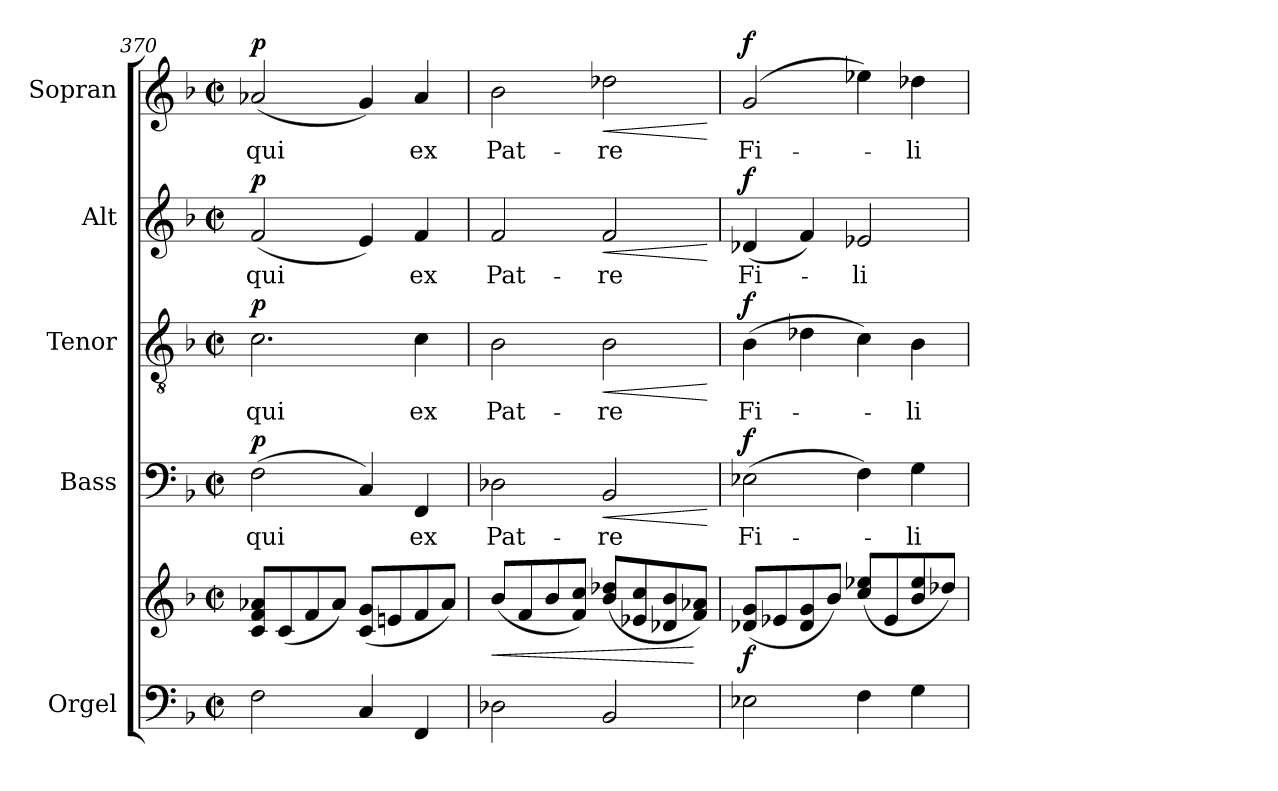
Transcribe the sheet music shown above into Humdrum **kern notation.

**kern	**kern	**dynam	**kern	**text	**dynam	**kern	**text	**dynam	**kern	**text	**dynam	**kern	**text	**dynam
*part5	*part5	*part5	*part4	*part4	*part4	*part3	*part3	*part3	*part2	*part2	*part2	*part1	*part1	*part1
*staff6	*staff5	*staff5/6	*staff4	*staff4	*staff4	*staff3	*staff3	*staff3	*staff2	*staff2	*staff2	*staff1	*staff1	*staff1
*I"Orgel	*	*	*I"Bass	*	*	*I"Tenor	*	*	*I"Alt	*	*	*I"Sopran	*	*
*I'Org.	*	*	*I'B.	*	*	*I'T.	*	*	*I'A.	*	*	*I'S.	*	*
*clefF4	*clefG2	*	*clefF4	*	*	*clefGv2	*	*	*clefG2	*	*	*clefG2	*	*
*k[b-]	*k[b-]	*	*k[b-]	*	*	*k[b-]	*	*	*k[b-]	*	*	*k[b-]	*	*
*F:	*F:	*	*F:	*	*	*F:	*	*	*F:	*	*	*F:	*	*
*M2/2	*M2/2	*	*M2/2	*	*	*M2/2	*	*	*M2/2	*	*	*M2/2	*	*
*met(c|)	*met(c|)	*	*met(c|)	*	*	*met(c|)	*	*	*met(c|)	*	*	*met(c|)	*	*
=370	=370	=370	=370	=370	=370	=370	=370	=370	=370	=370	=370	=370	=370	=370
!	!	!	!	!LO:LY:b	!LO:DY:a	!	!LO:LY:b	!LO:DY:a	!	!LO:LY:b	!LO:DY:a	!	!LO:LY:b	!LO:DY:a
2F\	8c/ 8f/ 8a-X/L	.	(>2F\	qui	p	2.c\	qui	p	(<2f/	qui	p	(<2a-X/	qui	p
.	(<8c/	.	.	.	.	.	.	.	.	.	.	.	.	.
.	8f/	.	.	.	.	.	.	.	.	.	.	.	.	.
.	8a-/J)	.	.	.	.	.	.	.	.	.	.	.	.	.
4C/	(<8c/ 8g/L	.	4C/)	.	.	.	.	.	4e/)	.	.	4g/)	.	.
.	8en/	.	.	.	.	.	.	.	.	.	.	.	.	.
!	!	!	!	!LO:LY:b	!	!	!LO:LY:b	!	!	!LO:LY:b	!	!	!LO:LY:b	!
4FF/	8f/	.	4FF/	ex	.	4c\	ex	.	4f/	ex	.	4a-/	ex	.
.	8a-/J)	.	.	.	.	.	.	.	.	.	.	.	.	.
=371	=371	=371	=371	=371	=371	=371	=371	=371	=371	=371	=371	=371	=371	=371
!	!	!LO:HP:b	!	!LO:LY:b	!	!	!LO:LY:b	!	!	!LO:LY:b	!	!	!LO:LY:b	!
2D-X\	(<8b-/L	<	2D-X\	Pat-	.	2B-\	Pat-	.	2f/	Pat-	.	2b-\	Pat-	.
.	8f/	.	.	.	.	.	.	.	.	.	.	.	.	.
.	8b-/	.	.	.	.	.	.	.	.	.	.	.	.	.
.	8f/ 8cc/J)	.	.	.	.	.	.	.	.	.	.	.	.	.
!	!	!	!	!LO:LY:b	!LO:HP:b	!	!LO:LY:b	!LO:HP:b	!	!LO:LY:b	!LO:HP:b	!	!LO:LY:b	!LO:HP:b
2BB-/	(<8b-/ 8dd-X/L	.	2BB-/	-re	<	2B-\	-re	<	2f/	-re	<	2dd-X\	-re	<
.	8e-X/ 8cc/	.	.	.	.	.	.	.	.	.	.	.	.	.
.	8d-X/ 8b-/	.	.	.	.	.	.	.	.	.	.	.	.	.
.	8f/ 8a-X/J)	[	.	.	.	.	.	.	.	.	.	.	.	.
.	.	.	.	.	[	.	.	[	.	.	[	.	.	[
=372	=372	=372	=372	=372	=372	=372	=372	=372	=372	=372	=372	=372	=372	=372
!	!	!LO:DY:b	!	!LO:LY:b	!LO:DY:a	!	!LO:LY:b	!LO:DY:a	!	!LO:LY:b	!LO:DY:a	!	!LO:LY:b	!LO:DY:a
2E-X\	(<8d-X/ 8g/L	f	(>2E-X\	Fi-	f	(>4B-\	Fi-	f	(<4d-X/	Fi-	f	(2g/	Fi-	f
.	8e-X/	.	.	.	.	.	.	.	.	.	.	.	.	.
.	8d-/ 8g/	.	.	.	.	4d-X\	.	.	4f/)	.	.	.	.	.
.	8b-/J)	.	.	.	.	.	.	.	.	.	.	.	.	.
!	!	!	!	!	!	!	!	!	!	!LO:LY:b	!	!	!	!
4F\	(<8cc/ 8ee-X/L	.	4F\)	.	.	4c\)	.	.	2e-X/	-li-	.	4ee-X\)	.	.
.	8e-/	.	.	.	.	.	.	.	.	.	.	.	.	.
!	!	!	!	!LO:LY:b	!	!	!LO:LY:b	!	!	!	!	!	!LO:LY:b	!
4G\	8b-/ 8ee-/	.	4G\	-li-	.	4B-\	-li-	.	.	.	.	4dd-X\	-li-	.
.	8dd-X/J)	.	.	.	.	.	.	.	.	.	.	.	.	.
=	=	=	=	=	=	=	=	=	=	=	=	=	=	=
*-	*-	*-	*-	*-	*-	*-	*-	*-	*-	*-	*-	*-	*-	*-
